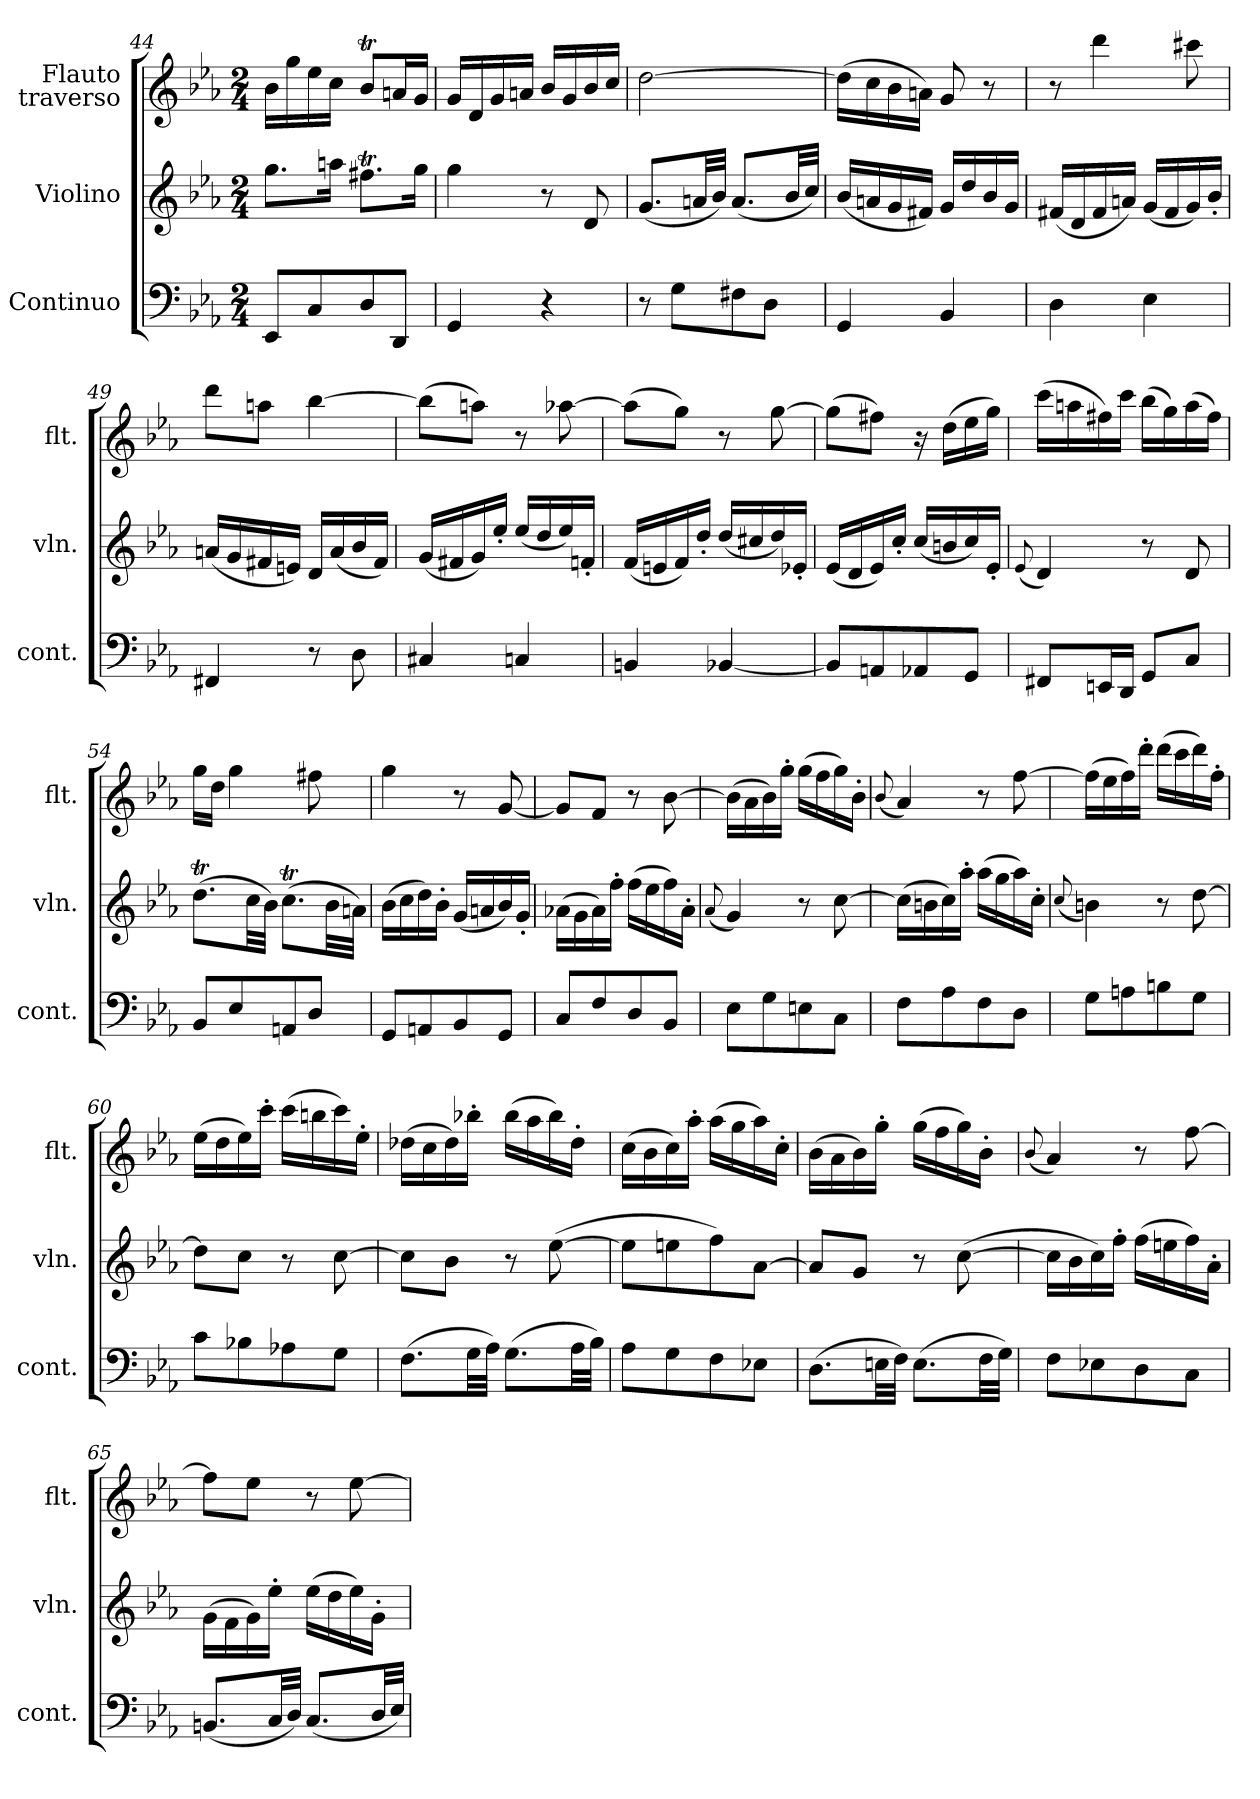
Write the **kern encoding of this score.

**kern	**kern	**kern
*part3	*part2	*part1
*staff3	*staff2	*staff1
*I"Continuo	*I"Violino	*I"Flauto\ntraverso
*I'cont.	*I'vln.	*I'flt.
*clefF4	*clefG2	*clefG2
*k[b-e-a-]	*k[b-e-a-]	*k[b-e-a-]
*M2/4	*M2/4	*M2/4
=44	=44	=44
8EE-L	8.ggL	16b-LL
.	.	16gg
8C	.	16ee-
.	16aanJk	16ccJJ
8D	8.ff#XtL	8b-TL
8DDJ	.	16anL
.	16ggJk	16gJJ
=45	=45	=45
4GG	4gg	16gLL
.	.	16d
.	.	16g
.	.	16anJJ
4r	8r	16b-LL
.	.	16g
.	8d	16b-
.	.	16ccJJ
=46	=46	=46
8r	(8.gL	[2dd
8GL	.	.
.	32anLL	.
.	32b-JJJ)	.
8F#X	(8.a/L	.
8DJ	.	.
.	32b-/LL	.
.	32cc/JJJ)	.
=47	=47	=47
4GG	(16b-LL	(16ddLL]
.	16an	16cc
.	16g	16b-
.	16f#XJJ)	16anJJ)
4BB-	16g/LL	8g
.	16dd/	.
.	16b-/	8r
.	16g/JJ	.
=48	=48	=48
4D	(16f#XLL	8r
.	16d	.
.	16f#	4ddd
.	16anJJ)	.
4E-	(16gLL	.
.	16f#	.
.	16g)	8ccc#X
.	16b-'JJ	.
=49	=49	=49
4FF#X	(16anLL	8dddL
.	16g	.
.	16f#X	8aanJ
.	16enJJ)	.
8r	16dLL	[4bb-
.	(16a	.
8D	16b-	.
.	16f#JJ)	.
=50	=50	=50
4C#X	(16g/LL	(8bb-L]
.	16f#X/	.
.	16g/)	8aanJ)
.	16ee-'/JJ	.
4Cn	(16ee-/LL	8r
.	16dd/	.
.	16ee-/)	[8aa-X
.	16fn'/JJ	.
=51	=51	=51
4BBn	(16fLL	(8aa-L]
.	16en	.
.	16f)	8ggJ)
.	16dd'JJ	.
[4BB-X	(16ddLL	8r
.	16cc#X	.
.	16dd)	[8gg
.	16e-X'JJ	.
=52	=52	=52
8BB-L]	(16e-LL	(8ggL]
.	16d	.
8AAn	16e-)	8ff#XJ)
.	16cc'JJ	.
8AA-X	(16ccLL	16r
.	16bn	(16ddLL
8GGJ	16cc)	16ee-
.	16e-'JJ	16ggJJ)
=53	=53	=53
.	(8qqe-/	.
8FF#XL	4d)	(16cccLL
.	.	16aan
16EEnL	.	16ff#X)
16DDJJ	.	16cccJJ
8GGL	8r	(16bb-LL
.	.	16gg)
8CJ	8d	(16aa
.	.	16ff#JJ)
=54	=54	=54
8BB-L	(8.ddtL	16ggLL
.	.	16ddJJ
8E-	.	4gg
.	32ccLL	.
.	32b-JJJ)	.
8AAn	(8.ccTL	.
8DJ	.	8ff#X
.	32b-LL	.
.	32anJJJ)	.
=55	=55	=55
8GGL	(16b-LL	4gg
.	16cc	.
8AAn	16dd)	.
.	16b-'JJ	.
8BB-	(16gLL	8r
.	16an	.
8GGJ	16b-)	[8g
.	16g'JJ	.
=56	=56	=56
8C/L	(16a-XLL	8gL]
.	16g	.
8F/	16a-)	8fJ
.	16ff'JJ	.
8D/	(16ffLL	8r
.	16ee-	.
8BB-/J	16ff)	[8b-
.	16a-'JJ	.
=57	=57	=57
.	(8qqa-/	.
8E-L	4g)	(16b-LL]
.	.	16a-
8G	.	16b-)
.	.	16gg'JJ
8En	8r	(16ggLL
.	.	16ff
8CJ	[8cc	16gg)
.	.	16b-'JJ
=58	=58	=58
.	.	(8qqb-/
8FL	(16ccLL]	4a-)
.	16bn	.
8A-	16cc)	.
.	16aa-'JJ	.
8F	(16aa-LL	8r
.	16gg	.
8DJ	16aa-)	[8ff
.	16cc'JJ	.
=59	=59	=59
.	(8qqcc/	.
8GL	4bn)	(16ffLL]
.	.	16ee-
8An	.	16ff)
.	.	16ddd'JJ
8Bn	8r	(16dddLL
.	.	16ccc
8GJ	[8dd	16ddd)
.	.	16ff'JJ
=60	=60	=60
8cL	8ddL]	(16ee-LL
.	.	16dd
8B-X	8ccJ	16ee-)
.	.	16ccc'JJ
8A-X	8r	(16cccLL
.	.	16bbn
8GJ	[8cc	16ccc)
.	.	16ee-'JJ
=61	=61	=61
(8.FL	8ccL]	(16dd-XLL
.	.	16cc
.	8b-J	16dd-)
32GLL	.	16bb-X'JJ
32A-JJJ)	.	.
(8.GL	8r	(16bb-LL
.	.	16aa-
.	([8ee-	16bb-)
32A-LL	.	16dd-'JJ
32B-JJJ)	.	.
=62	=62	=62
8A-L	8ee-L]	(16ccLL
.	.	16b-
8G	8een	16cc)
.	.	16aa-'JJ
8F	8ff)	(16aa-LL
.	.	16gg
8E-XJ	[8a-J	16aa-)
.	.	16cc'JJ
=63	=63	=63
(8.DL	8a-L]	(16b-LL
.	.	16a-
.	8gJ	16b-)
32EnLL	.	16gg'JJ
32FJJJ)	.	.
(8.EL	8r	(16ggLL
.	.	16ff
.	([8cc	16gg)
32FLL	.	16b-'JJ
32GJJJ)	.	.
=64	=64	=64
.	.	(8qqb-/
8FL	16ccLL]	4a-)
.	16b-	.
8E-X	16cc)	.
.	16ff'JJ	.
8D	(16ffLL	8r
.	16een	.
8CJ	16ff)	[8ff
.	16a-'JJ	.
=65	=65	=65
(8.BBnL	(16gLL	8ffL]
.	16f	.
.	16g)	8ee-J
32CLL	16ee-'JJ	.
32DJJJ)	.	.
(8.C/L	(16ee-LL	8r
.	16dd	.
.	16ee-)	[8ee-
32D/LL	16g'JJ	.
32E-/JJJ)	.	.
=	=	=
*-	*-	*-
